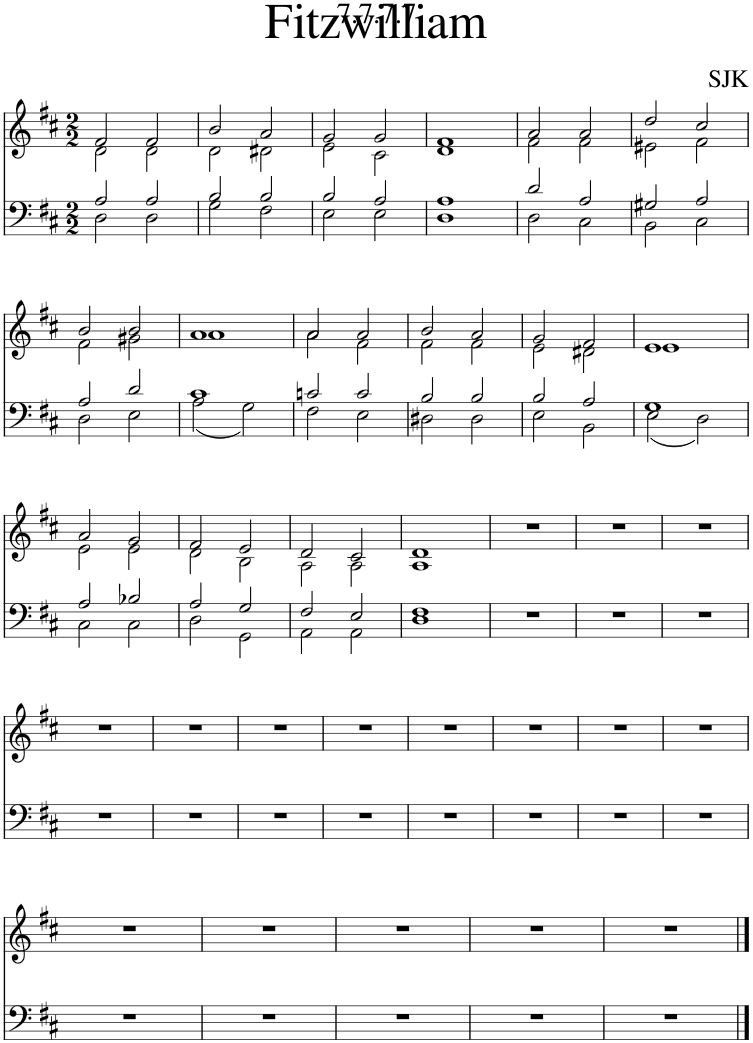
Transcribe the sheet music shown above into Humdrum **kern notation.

**kern	**kern
*part1	*part1
*staff2	*staff1
*I"Piano	*
*I'Pno	*
*clefF4	*clefG2
*k[f#c#]	*k[f#c#]
*M2/2	*M2/2
=1	=1
*^	*^
2A/	2D\	2f#/	2d\
2A/	2D\	2f#/	2d\
=2	=2	=2	=2
2B/	2G\	2b/	2d\
2B/	2F#\	2a/	2d#X\
=3	=3	=3	=3
2B/	2E\	2g/	2e\
2A/	2E\	2g/	2c#\
=4	=4	=4	=4
1A	1D	1f#	1d
=5	=5	=5	=5
2d/	2D\	2a/	2f#\
2A/	2C#\	2a/	2f#\
=6	=6	=6	=6
2G#X/	2BB\	2dd/	2e#X\
2A/	2C#\	2cc#/	2f#\
!!LO:LB:g=z	!!
=7	=7	=7	=7
2A/	2D\	2b/	2f#\
2d/	2E\	2b/	2g#X\
=8	=8	=8	=8
1c#	2A\	1a	1a
.	2G\	.	.
=9	=9	=9	=9
2cn/	2F#\	2a/	2a\
2c/	2E\	2a/	2f#\
=10	=10	=10	=10
2B/	2D#X\	2b/	2f#\
2B/	2D#\	2a/	2f#\
=11	=11	=11	=11
2B/	2E\	2g/	2e\
2A/	2BB\	2f#/	2d#X\
=12	=12	=12	=12
1G	2E\	1e	1e
.	2D\	.	.
!!LO:LB:g=z	!!
=13	=13	=13	=13
2A/	2C#\	2a/	2e\
2B-X/	2C#\	2g/	2e\
=14	=14	=14	=14
2A/	2D\	2f#/	2d\
2G/	2GG\	2e/	2B\
=15	=15	=15	=15
2F#/	2AA\	2d/	2A\
2E/	2AA\	2c#/	2A\
=16	=16	=16	=16
1F#	1D	1d	1A
*v	*v	*	*
*	*v	*v
=17	=17
1r	1r
=18	=18
1r	1r
=19	=19
1r	1r
!!LO:LB:g=z
=20	=20
1r	1r
=21	=21
1r	1r
=22	=22
1r	1r
=23	=23
1r	1r
=24	=24
1r	1r
=25	=25
1r	1r
=26	=26
1r	1r
=27	=27
1r	1r
!!LO:LB:g=z
=28	=28
1r	1r
=29	=29
1r	1r
=30	=30
1r	1r
=31	=31
1r	1r
=32	=32
1r	1r
==	==
*-	*-
